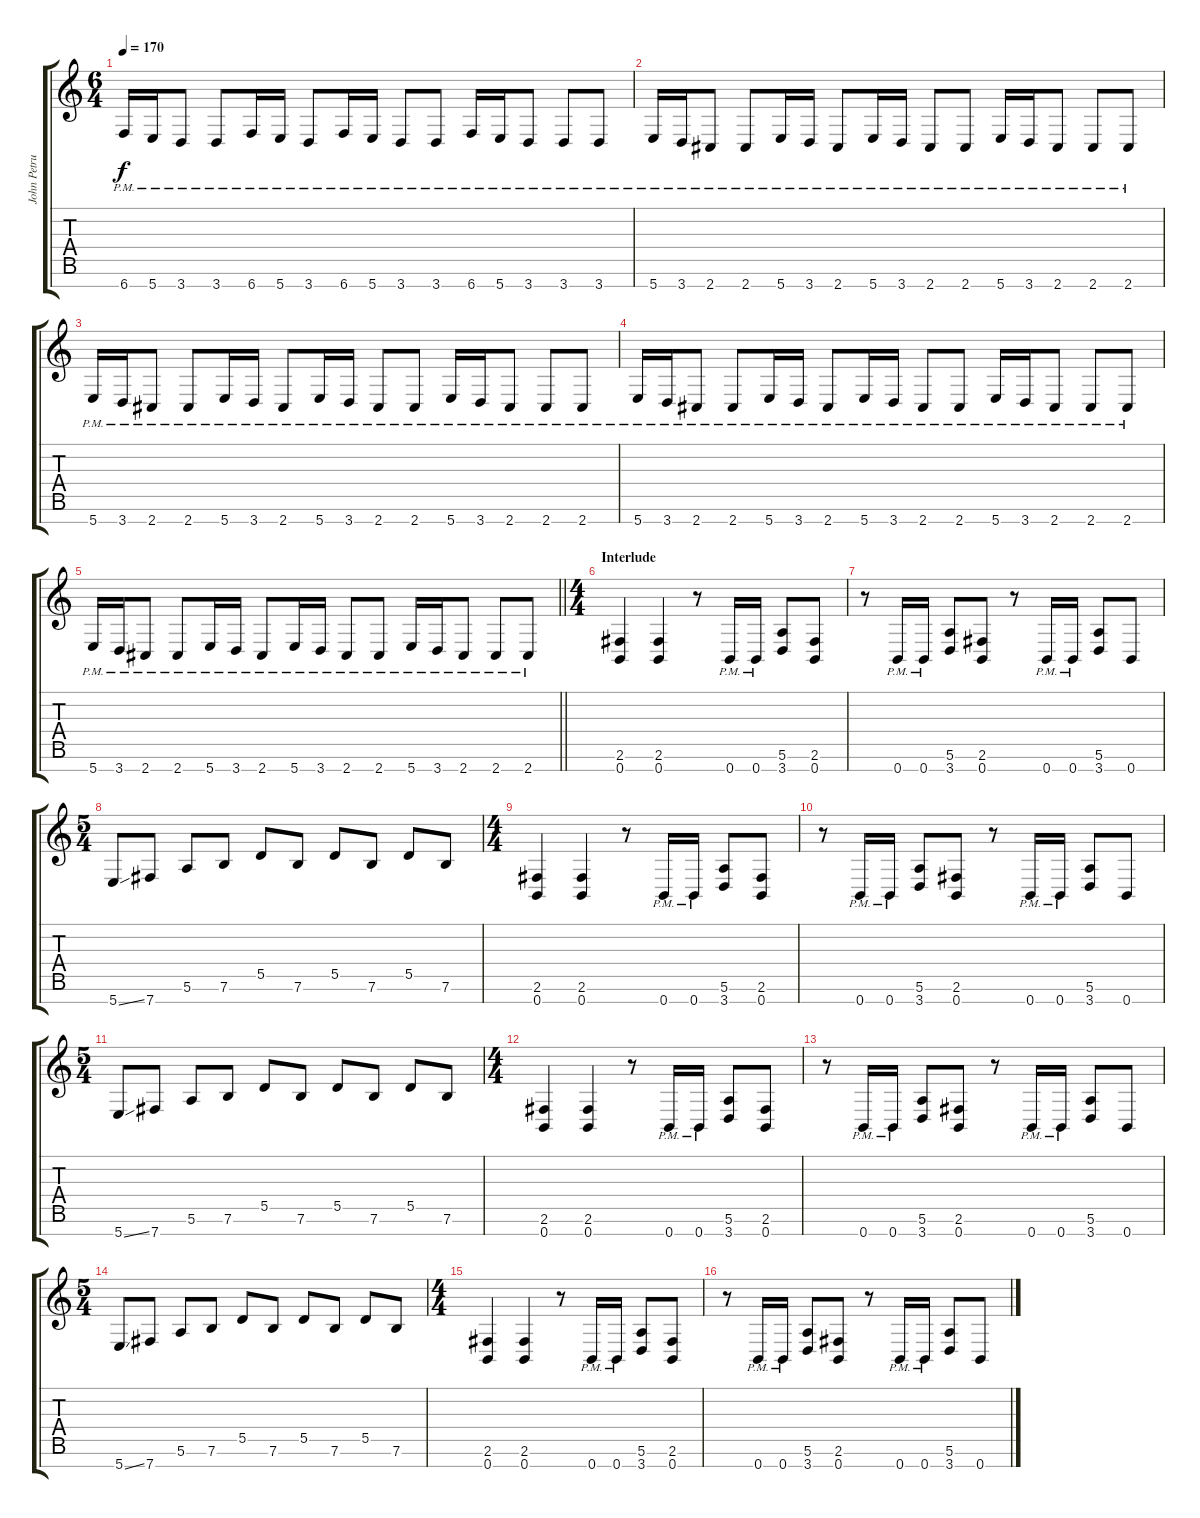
\track ("John Petrucci" "John Petru") {instrument distortionguitar}
\staff {score tabs}
\tuning (E4 B3 G3 D3 A2 E2 B1) {hide}
\ts (6 4)
\tempo 170
\clef g2
\ks c
6.7{pm}.16{dy f} 5.7{pm}.16 3.7{pm}.8 3.7{pm}.8 6.7{pm}.16 5.7{pm}.16 3.7{pm}.8 6.7{pm}.16 5.7{pm}.16 3.7{pm}.8 3.7{pm}.8 6.7{pm}.16 5.7{pm}.16 3.7{pm}.8 3.7{pm}.8 3.7{pm}.8 |
5.7{pm}.16 3.7{pm}.16 2.7{pm}.8 2.7{pm}.8 5.7{pm}.16 3.7{pm}.16 2.7{pm}.8 5.7{pm}.16 3.7{pm}.16 2.7{pm}.8 2.7{pm}.8 5.7{pm}.16 3.7{pm}.16 2.7{pm}.8 2.7{pm}.8 2.7{pm}.8 |
5.7{pm}.16 3.7{pm}.16 2.7{pm}.8 2.7{pm}.8 5.7{pm}.16 3.7{pm}.16 2.7{pm}.8 5.7{pm}.16 3.7{pm}.16 2.7{pm}.8 2.7{pm}.8 5.7{pm}.16 3.7{pm}.16 2.7{pm}.8 2.7{pm}.8 2.7{pm}.8 |
5.7{pm}.16 3.7{pm}.16 2.7{pm}.8 2.7{pm}.8 5.7{pm}.16 3.7{pm}.16 2.7{pm}.8 5.7{pm}.16 3.7{pm}.16 2.7{pm}.8 2.7{pm}.8 5.7{pm}.16 3.7{pm}.16 2.7{pm}.8 2.7{pm}.8 2.7{pm}.8 |
\barLineRight lightlight
5.7{pm}.16 3.7{pm}.16 2.7{pm}.8 2.7{pm}.8 5.7{pm}.16 3.7{pm}.16 2.7{pm}.8 5.7{pm}.16 3.7{pm}.16 2.7{pm}.8 2.7{pm}.8 5.7{pm}.16 3.7{pm}.16 2.7{pm}.8 2.7{pm}.8 2.7{pm}.8 |
\ts (4 4)
\section ("" "Interlude")
(2.6 0.7).4 (2.6 0.7).4 r.8 0.7{pm}.16 0.7{pm}.16 (5.6 3.7).8 (2.6 0.7).8 |
r.8 0.7{pm}.16 0.7{pm}.16 (5.6 3.7).8 (2.6 0.7).8 r.8 0.7{pm}.16 0.7{pm}.16 (5.6 3.7).8 0.7.8 |
\ts (5 4)
5.7{ss}.8 7.7.8 5.6.8 7.6.8 5.5.8 7.6.8 5.5.8 7.6.8 5.5.8 7.6.8 |
\ts (4 4)
(2.6 0.7).4 (2.6 0.7).4 r.8 0.7{pm}.16 0.7{pm}.16 (5.6 3.7).8 (2.6 0.7).8 |
r.8 0.7{pm}.16 0.7{pm}.16 (5.6 3.7).8 (2.6 0.7).8 r.8 0.7{pm}.16 0.7{pm}.16 (5.6 3.7).8 0.7.8 |
\ts (5 4)
5.7{ss}.8 7.7.8 5.6.8 7.6.8 5.5.8 7.6.8 5.5.8 7.6.8 5.5.8 7.6.8 |
\ts (4 4)
(2.6 0.7).4 (2.6 0.7).4 r.8 0.7{pm}.16 0.7{pm}.16 (5.6 3.7).8 (2.6 0.7).8 |
r.8 0.7{pm}.16 0.7{pm}.16 (5.6 3.7).8 (2.6 0.7).8 r.8 0.7{pm}.16 0.7{pm}.16 (5.6 3.7).8 0.7.8 |
\ts (5 4)
5.7{ss}.8 7.7.8 5.6.8 7.6.8 5.5.8 7.6.8 5.5.8 7.6.8 5.5.8 7.6.8 |
\ts (4 4)
(2.6 0.7).4 (2.6 0.7).4 r.8 0.7{pm}.16 0.7{pm}.16 (5.6 3.7).8 (2.6 0.7).8 |
r.8 0.7{pm}.16 0.7{pm}.16 (5.6 3.7).8 (2.6 0.7).8 r.8 0.7{pm}.16 0.7{pm}.16 (5.6 3.7).8 0.7.8
